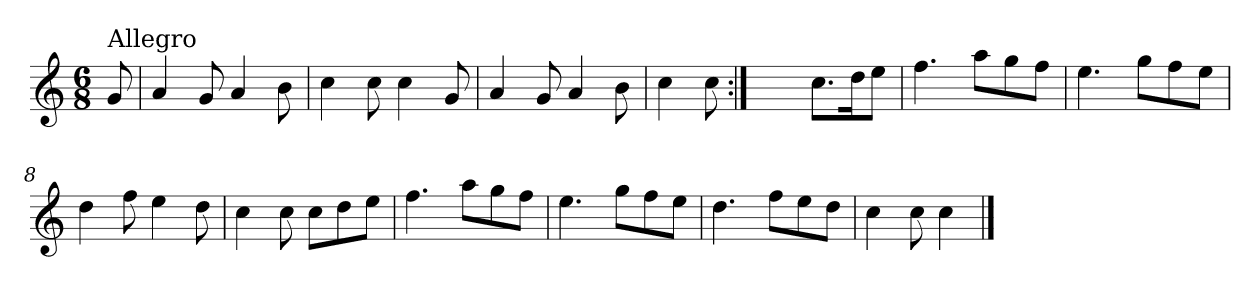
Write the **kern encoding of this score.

**kern
*part1
*staff1
*clefG2
*k[]
*C:
*M6/8
=
!LO:TX:a:t=Allegro
8g/
=1
4a/
8g/
4a/
8b\
=2
4cc\
8cc\
4cc\
8g/
=3
4a/
8g/
4a/
8b\
=4
4cc\
8cc\
=5:|!
4.ryy
8.cc\L
16dd\K
8ee\J
=6
4.ff\
8aa\L
8gg\
8ff\J
!!LO:LB:g=z
=7
4.ee\
8gg\L
8ff\
8ee\J
=8
4dd\
8ff\
4ee\
8dd\
=9
4cc\
8cc\
8cc\L
8dd\
8ee\J
=10
4.ff\
8aa\L
8gg\
8ff\J
=11
4.ee\
8gg\L
8ff\
8ee\J
=12
4.dd\
8ff\L
8ee\
8dd\J
=13
4cc\
8cc\
4cc\
==
*-
